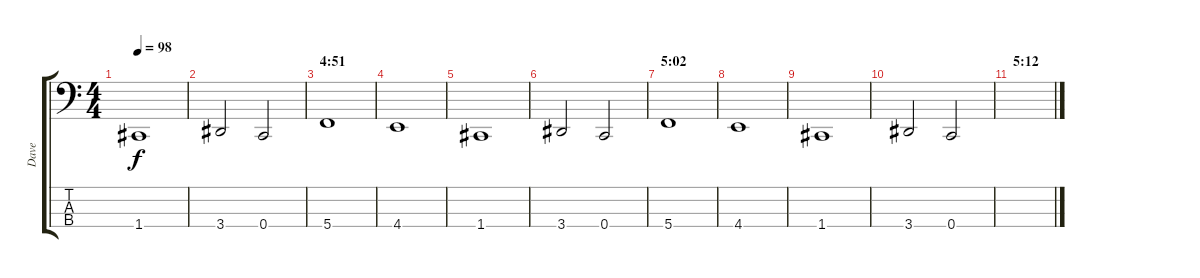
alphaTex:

\track ("Dave" "Dave") {instrument electricbasspick}
\staff {score tabs}
\tuning (Eb2 Bb1 F1 C1) {hide}
\ts (4 4)
\tempo 98
\clef f4
\ks c
1.4.1{dy f} |
3.4.2 0.4.2 |
\section ("" "4:51")
5.4.1 |
4.4.1 |
1.4.1 |
3.4.2 0.4.2 |
\section ("" "5:02")
5.4.1 |
4.4.1 |
1.4.1 |
3.4.2 0.4.2 |
\section ("" "5:12")
